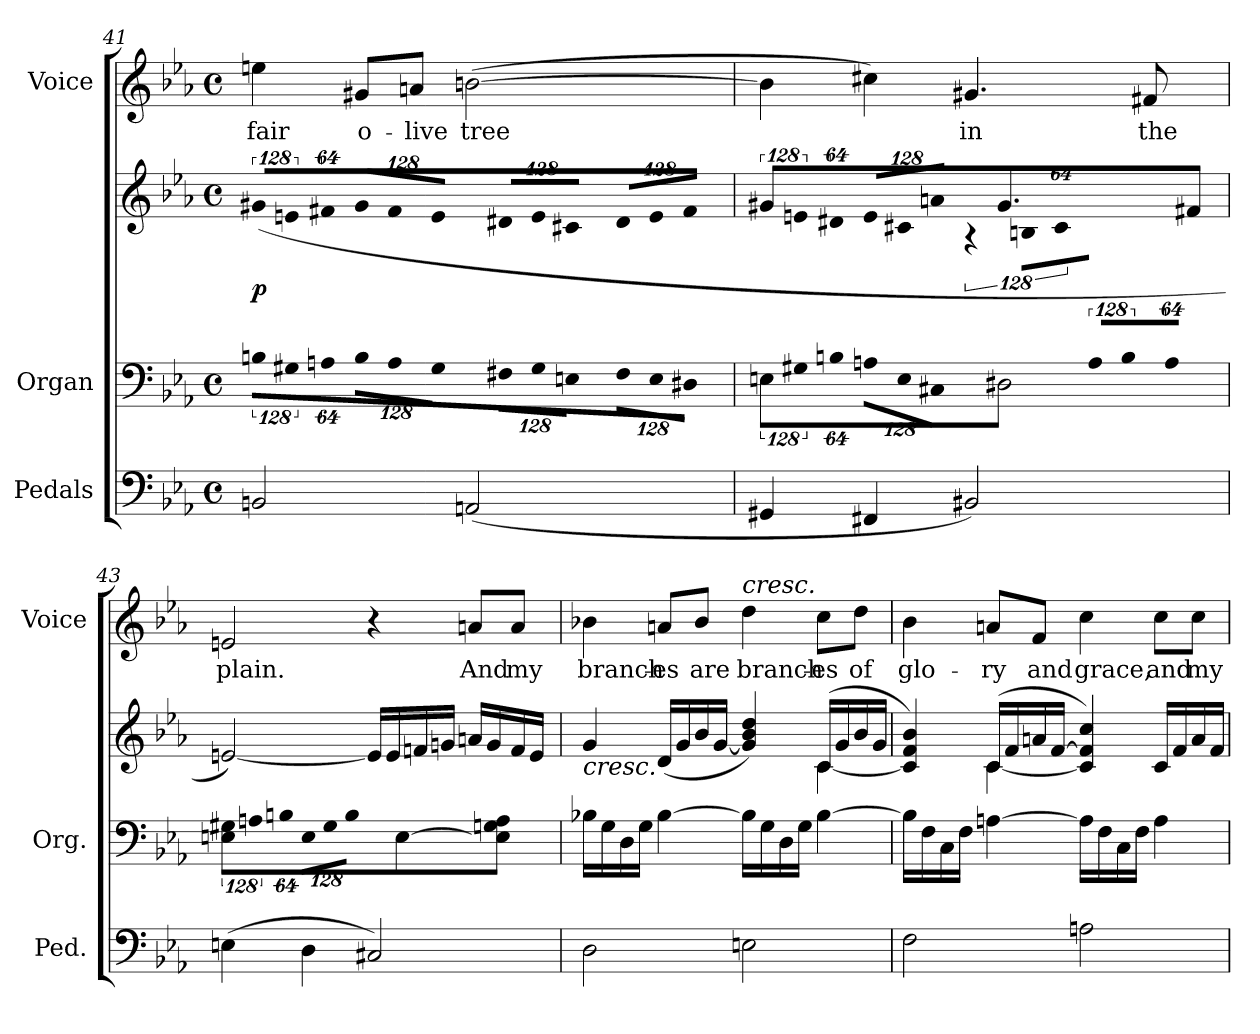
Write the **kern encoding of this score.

**kern	**kern	**kern	**dynam	**kern	**text
*part3	*part2	*part2	*part2	*part1	*part1
*staff4	*staff3	*staff2	*staff2/3	*staff1	*staff1
*I"Pedals	*I"Organ	*	*	*I"Voice	*
*I'Ped.	*I'Org.	*	*	*I'Voice	*
*clefF4	*clefF4	*clefG2	*	*clefG2	*
*k[b-e-a-]	*k[b-e-a-]	*k[b-e-a-]	*	*k[b-e-a-]	*
*E-:	*E-:	*E-:	*	*E-:	*
*M4/4	*M4/4	*M4/4	*	*M4/4	*
*met(c)	*met(c)	*met(c)	*	*met(c)	*
=41	=41	=41	=41	=41	=41
!	!LO:N:vis=8	!LO:N:vis=8	!	!	!
!	!	!	!	!	!LO:LY:b:color=#000000
2BBni/	1024%85Bni\L	(1024%85g#Xi/L	p	4eeni\	fair
!	!LO:N:vis=8	!LO:N:vis=8	!	!	!
.	1024%85G#Xi\	1024%85eni/	.	.	.
!	!LO:N:vis=8	!LO:N:vis=8	!	!	!
.	512%43Ani\J	512%43f#Xi/J	.	.	.
!	!LO:N:vis=8	!LO:N:vis=8	!	!	!
!	!	!	!	!	!LO:LY:b:color=#000000
.	1024%85Bi\L	1024%85g#i/L	.	8g#Xi/L	o-
!	!LO:N:vis=8	!LO:N:vis=8	!	!	!
.	1024%85Ai\	1024%85f#i/	.	.	.
!	!	!	!	!	!LO:LY:b:color=#000000
.	.	.	.	8ani/J	-live
!	!LO:N:vis=8	!LO:N:vis=8	!	!	!
.	512%43G#i\J	512%43ei/J	.	.	.
!	!LO:N:vis=8	!LO:N:vis=8	!	!	!
!	!	!	!	!	!LO:LY:b:color=#000000
(2AAni/	1024%85F#Xi\L	1024%85d#Xi/L	.	([2bni\	tree
!	!LO:N:vis=8	!LO:N:vis=8	!	!	!
.	1024%85G#i\	1024%85ei/	.	.	.
!	!LO:N:vis=8	!LO:N:vis=8	!	!	!
.	512%43Eni\J	512%43c#Xi/J	.	.	.
!	!LO:N:vis=8	!LO:N:vis=8	!	!	!
.	1024%85F#i\L	1024%85d#i/L	.	.	.
!	!LO:N:vis=8	!LO:N:vis=8	!	!	!
.	1024%85Ei\	1024%85ei/	.	.	.
!	!LO:N:vis=8	!LO:N:vis=8	!	!	!
.	512%43D#Xi\J	512%43f#i/J	.	.	.
!!LO:LB:g=z
=42	=42	=42	=42	=42	=42
!	!LO:N:vis=8	!LO:N:vis=8	!	!	!
*	*^	*^	*	*	*
4GG#Xi/	1024%85Eni\L	2ryy	1024%85g#Xi/L	2ryy	.	4bi\]	.
!	!LO:N:vis=8	!	!LO:N:vis=8	!	!	!	!
.	1024%85G#Xi\	.	1024%85eni/	.	.	.	.
!	!LO:N:vis=8	!	!LO:N:vis=8	!	!	!	!
.	512%43Bni\J	.	512%43d#Xi/J	.	.	.	.
*	*Xbrackettup	*	*	*	*	*	*
!	!LO:N:vis=8	!	!LO:N:vis=8	!	!	!	!
4FF#Xi/	1024%85Ani\L	.	1024%85ei/L	.	.	4cc#Xi\)	.
!	!LO:N:vis=8	!	!LO:N:vis=8	!	!	!	!
.	1024%85Ei\	.	1024%85c#Xi/	.	.	.	.
!	!LO:N:vis=8	!	!LO:N:vis=8	!	!	!	!
.	512%43C#Xi\J	.	512%43ani/J	.	.	.	.
!	!	!	!	!LO:N:vis=8	!	!	!
!	!	!	!	!	!	!	!LO:LY:b:color=#000000
2BB#Xi/)	2D#Xi\	4ryy	4.g#i/	1024%85r	.	4.g#Xi/	in
!	!	!	!	!LO:N:vis=8	!	!	!
.	.	.	.	1024%85Bni\L	.	.	.
!	!	!	!	!LO:N:vis=8	!	!	!
.	.	.	.	512%43c#i\J	.	.	.
*	*	*brackettup	*	*	*	*	*
!	!	!LO:N:vis=8	!	!	!	!	!
.	.	1024%85Ai/L	.	4ryy	.	.	.
!	!	!LO:N:vis=8	!	!	!	!	!
.	.	1024%85Bi/	.	.	.	.	.
!	!	!	!	!	!	!	!LO:LY:b:color=#000000
.	.	.	8f#Xi/	.	.	8f#Xi/	the
!	!	!LO:N:vis=8	!	!	!	!	!
.	.	512%43Ai/J	.	.	.	.	.
*	*	*	*v	*v	*	*	*
=43	=43	=43	=43	=43	=43	=43
!	!LO:N:vis=8	!	!	!	!	!
*	*v	*v	*	*	*	*
*	*^	*	*	*	*
!	!	!	!	!	!	!LO:LY:b:color=#000000
*	*v	*v	*	*	*	*
(4Eni\	1024%85Eni\ 1024%85G#XiL	[2eni/)	.	2eni/	plain.
!	!LO:N:vis=8	!	!	!	!
.	1024%85Ani\	.	.	.	.
!	!LO:N:vis=8	!	!	!	!
.	512%43Bni\J	.	.	.	.
!	!LO:N:vis=8	!	!	!	!
4Di\	1024%85Ei\L	.	.	.	.
!	!LO:N:vis=8	!	!	!	!
.	1024%85G#i\	.	.	.	.
!	!LO:N:vis=8	!	!	!	!
.	512%43Bi\J	.	.	.	.
2C#Xi/)	[4Ei\	16ei/LL]	.	4r	.
.	.	16ei/	.	.	.
.	.	16fni/	.	.	.
.	.	16gni/JJ	.	.	.
!	!	!	!	!	!LO:LY:b:color=#000000
.	4Ei\] 4Gni 4Ai	16ani/LL	.	8ani/L	And
.	.	16gi/	.	.	.
!	!	!	!	!	!LO:LY:b:color=#000000
.	.	16fi/	.	8ai/J	my
.	.	16ei/JJ	.	.	.
=44	=44	=44	=44	=44	=44
*	*	*^	*	*	*
!	!	!LO:TX:b:i:t=cresc.	!	!	!	!
!	!	!	!	!	!	!LO:LY:b:color=#000000
2Di\	16B-Xi\LL	4gi/	2ryy	.	4b-Xi\	branch-
.	16Gi\	.	.	.	.	.
.	16Di\	.	.	.	.	.
.	16Gi\JJ	.	.	.	.	.
!	!	!	!	!	!	!LO:LY:b:color=#000000
.	[4B-i\	(16di/LL	.	.	8ani/L	-es
.	.	16gi/	.	.	.	.
!	!	!	!	!	!	!LO:LY:b:color=#000000
.	.	16b-i/	.	.	8b-i/J	are
.	.	[16gi/JJ	.	.	.	.
!	!	!	!	!	!LO:TX:a:i:t=cresc.	!
!	!	!	!	!	!	!LO:LY:b:color=#000000
2Eni\	16B-i\LL]	4gi/] 4b-i 4ddi)	4ryy	.	4ddi\	branch-
.	16Gi\	.	.	.	.	.
.	16Di\	.	.	.	.	.
.	16Gi\JJ	.	.	.	.	.
!	!	!	!	!	!	!LO:LY:b:color=#000000
.	[4B-i\	(16ci/LL	[4ci\	.	8cci\L	-es
.	.	16gi/	.	.	.	.
!	!	!	!	!	!	!LO:LY:b:color=#000000
.	.	16b-i/	.	.	8ddi\J	of
.	.	16gi/JJ	.	.	.	.
!!LO:PB:g=z
=45	=45	=45	=45	=45	=45	=45
!	!	!	!	!	!	!LO:LY:b:color=#000000
2Fi\	16B-i\LL]	4ci/] 4fi 4b-i)	4ryy	.	4b-i\	glo-
.	16Fi\	.	.	.	.	.
.	16Ci\	.	.	.	.	.
.	16Fi\JJ	.	.	.	.	.
!	!	!	!	!	!	!LO:LY:b:color=#000000
.	[4Ani\	(16ci/LL	[4ci\	.	8ani/L	-ry
.	.	16fi/	.	.	.	.
!	!	!	!	!	!	!LO:LY:b:color=#000000
.	.	16ani/	.	.	8fi/J	and
.	.	[16fi/JJ	.	.	.	.
!	!	!	!	!	!	!LO:LY:b:color=#000000
2Ani\	16Ai\LL]	4ci/] 4fi] 4cci)	2ryy	.	4cci\	grace,
.	16Fi\	.	.	.	.	.
.	16Ci\	.	.	.	.	.
.	16Fi\JJ	.	.	.	.	.
!	!	!	!	!	!	!LO:LY:b:color=#000000
.	4Ai\	16ci/LL	.	.	8cci\L	and
.	.	16fi/	.	.	.	.
!	!	!	!	!	!	!LO:LY:b:color=#000000
.	.	16ai/	.	.	8cci\J	my
.	.	16fi/JJ	.	.	.	.
*	*	*v	*v	*	*	*
=	=	=	=	=	=
*-	*-	*-	*-	*-	*-
